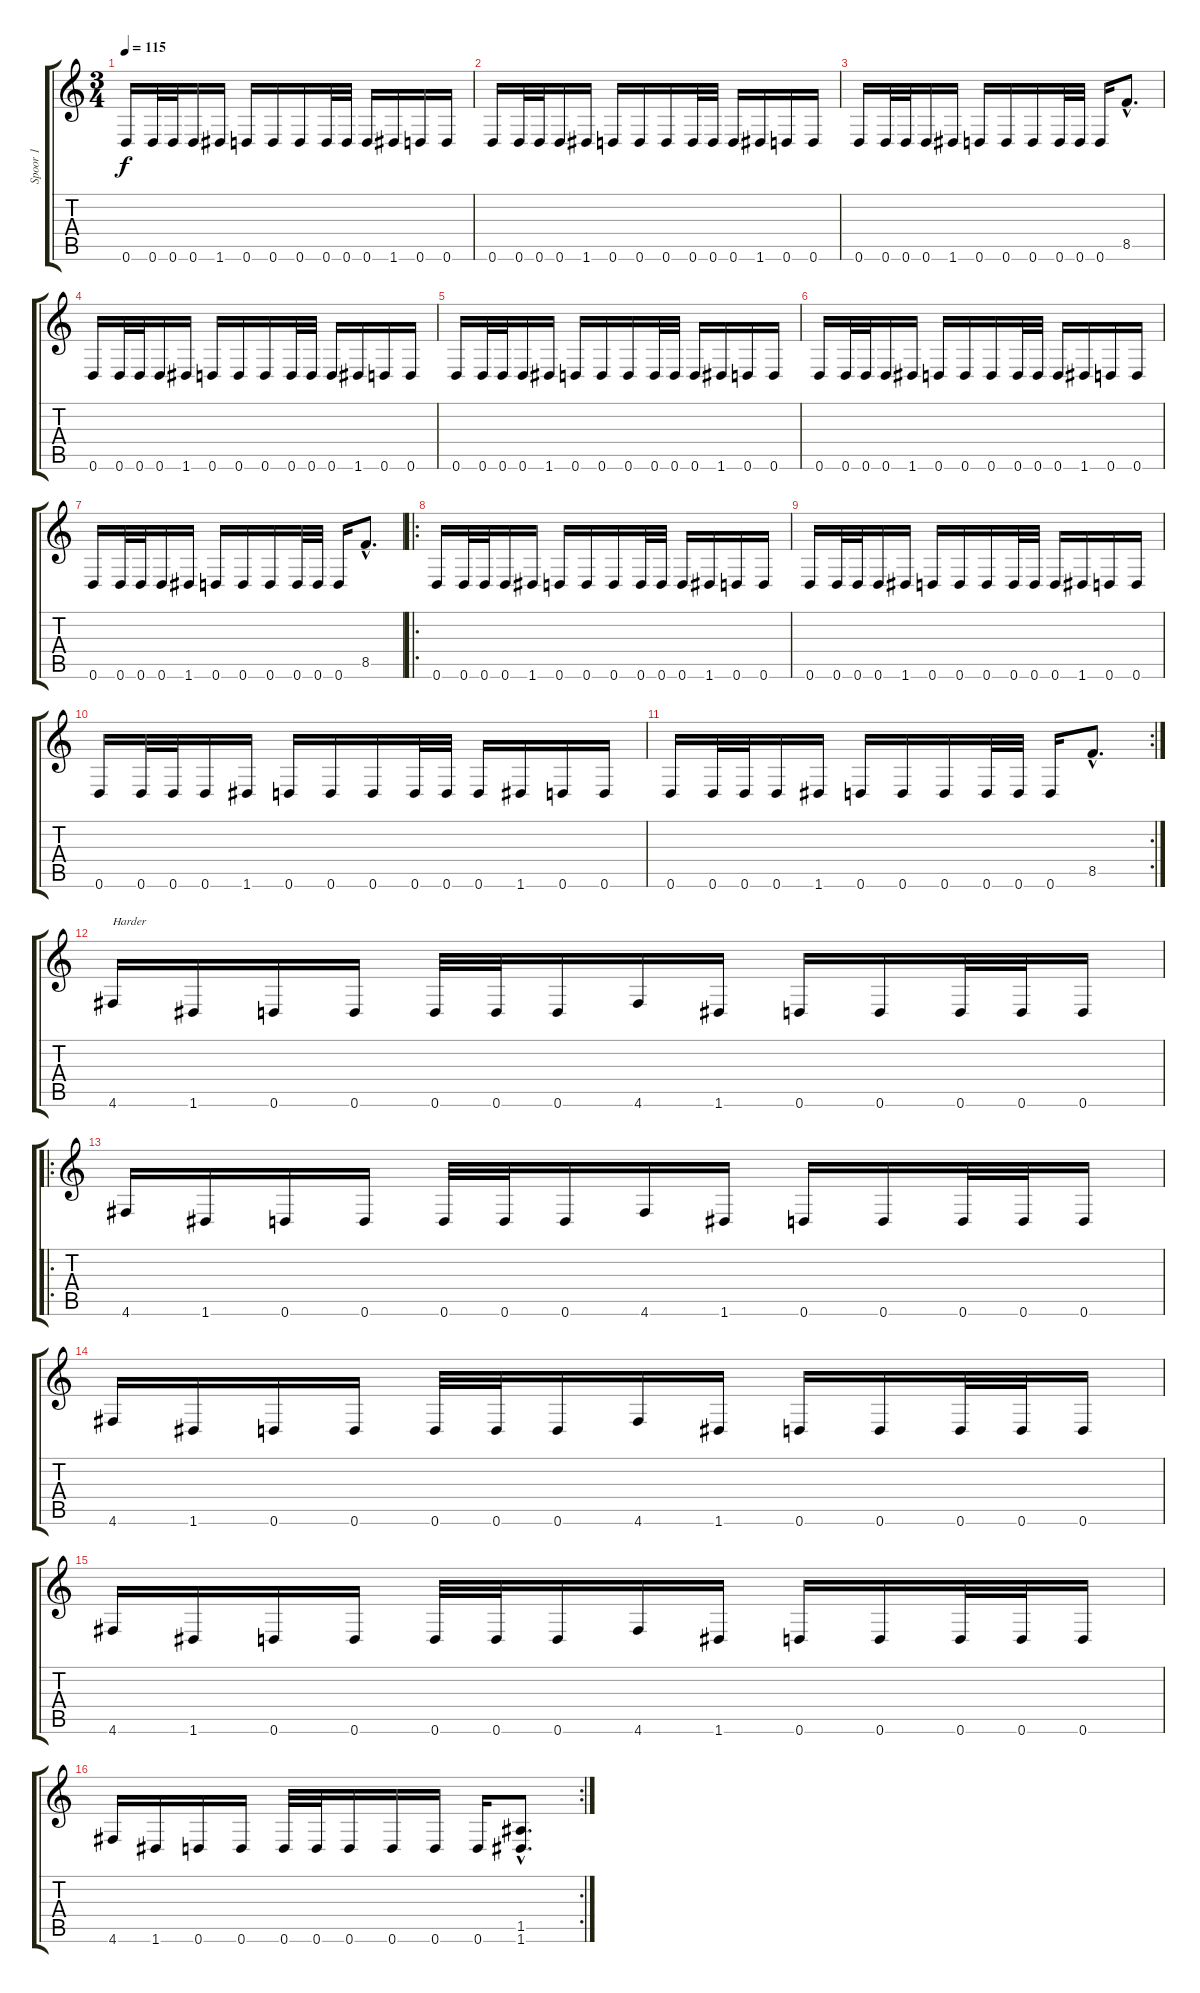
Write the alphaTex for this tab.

\track ("Spoor 1" "Spoor 1") {instrument distortionguitar}
\staff {score tabs}
\tuning (E4 B3 G3 D3 A2 D2) {hide}
\ts (3 4)
\tempo 115
\clef g2
\ks c
0.6.16{dy f} 0.6.32 0.6.32 0.6.16 1.6.16 0.6.16 0.6.16 0.6.16 0.6.32 0.6.32 0.6.16 1.6.16 0.6.16 0.6.16 |
0.6.16 0.6.32 0.6.32 0.6.16 1.6.16 0.6.16 0.6.16 0.6.16 0.6.32 0.6.32 0.6.16 1.6.16 0.6.16 0.6.16 |
0.6.16 0.6.32 0.6.32 0.6.16 1.6.16 0.6.16 0.6.16 0.6.16 0.6.32 0.6.32 0.6.16 8.5{hac}.8{d instrument guitarharmonics} |
0.6.16{instrument distortionguitar} 0.6.32 0.6.32 0.6.16 1.6.16 0.6.16 0.6.16 0.6.16 0.6.32 0.6.32 0.6.16 1.6.16 0.6.16 0.6.16 |
0.6.16 0.6.32 0.6.32 0.6.16 1.6.16 0.6.16 0.6.16 0.6.16 0.6.32 0.6.32 0.6.16 1.6.16 0.6.16 0.6.16 |
0.6.16 0.6.32 0.6.32 0.6.16 1.6.16 0.6.16 0.6.16 0.6.16 0.6.32 0.6.32 0.6.16 1.6.16 0.6.16 0.6.16 |
0.6.16 0.6.32 0.6.32 0.6.16 1.6.16 0.6.16 0.6.16 0.6.16 0.6.32 0.6.32 0.6.16 8.5{hac}.8{d instrument guitarharmonics} |
\ro
0.6.16{instrument distortionguitar} 0.6.32 0.6.32 0.6.16 1.6.16 0.6.16 0.6.16 0.6.16 0.6.32 0.6.32 0.6.16 1.6.16 0.6.16 0.6.16 |
0.6.16 0.6.32 0.6.32 0.6.16 1.6.16 0.6.16 0.6.16 0.6.16 0.6.32 0.6.32 0.6.16 1.6.16 0.6.16 0.6.16 |
0.6.16 0.6.32 0.6.32 0.6.16 1.6.16 0.6.16 0.6.16 0.6.16 0.6.32 0.6.32 0.6.16 1.6.16 0.6.16 0.6.16 |
\rc 2
0.6.16 0.6.32 0.6.32 0.6.16 1.6.16 0.6.16 0.6.16 0.6.16 0.6.32 0.6.32 0.6.16 8.5{hac}.8{d instrument guitarharmonics} |
4.6.16{txt "Harder" volume 16 instrument distortionguitar} 1.6.16 0.6.16 0.6.16 0.6.32 0.6.32 0.6.16 4.6.16 1.6.16 0.6.16 0.6.16 0.6.32 0.6.32 0.6.16 |
\ro
4.6.16{volume 16 instrument distortionguitar} 1.6.16 0.6.16 0.6.16 0.6.32 0.6.32 0.6.16 4.6.16 1.6.16 0.6.16 0.6.16 0.6.32 0.6.32 0.6.16 |
4.6.16{volume 16 instrument distortionguitar} 1.6.16 0.6.16 0.6.16 0.6.32 0.6.32 0.6.16 4.6.16 1.6.16 0.6.16 0.6.16 0.6.32 0.6.32 0.6.16 |
4.6.16{volume 16 instrument distortionguitar} 1.6.16 0.6.16 0.6.16 0.6.32 0.6.32 0.6.16 4.6.16 1.6.16 0.6.16 0.6.16 0.6.32 0.6.32 0.6.16 |
\rc 2
4.6.16 1.6.16 0.6.16 0.6.16 0.6.32 0.6.32 0.6.16 0.6.16 0.6.16 0.6.16 (1.5{hac} 1.6{hac}).8{d}
